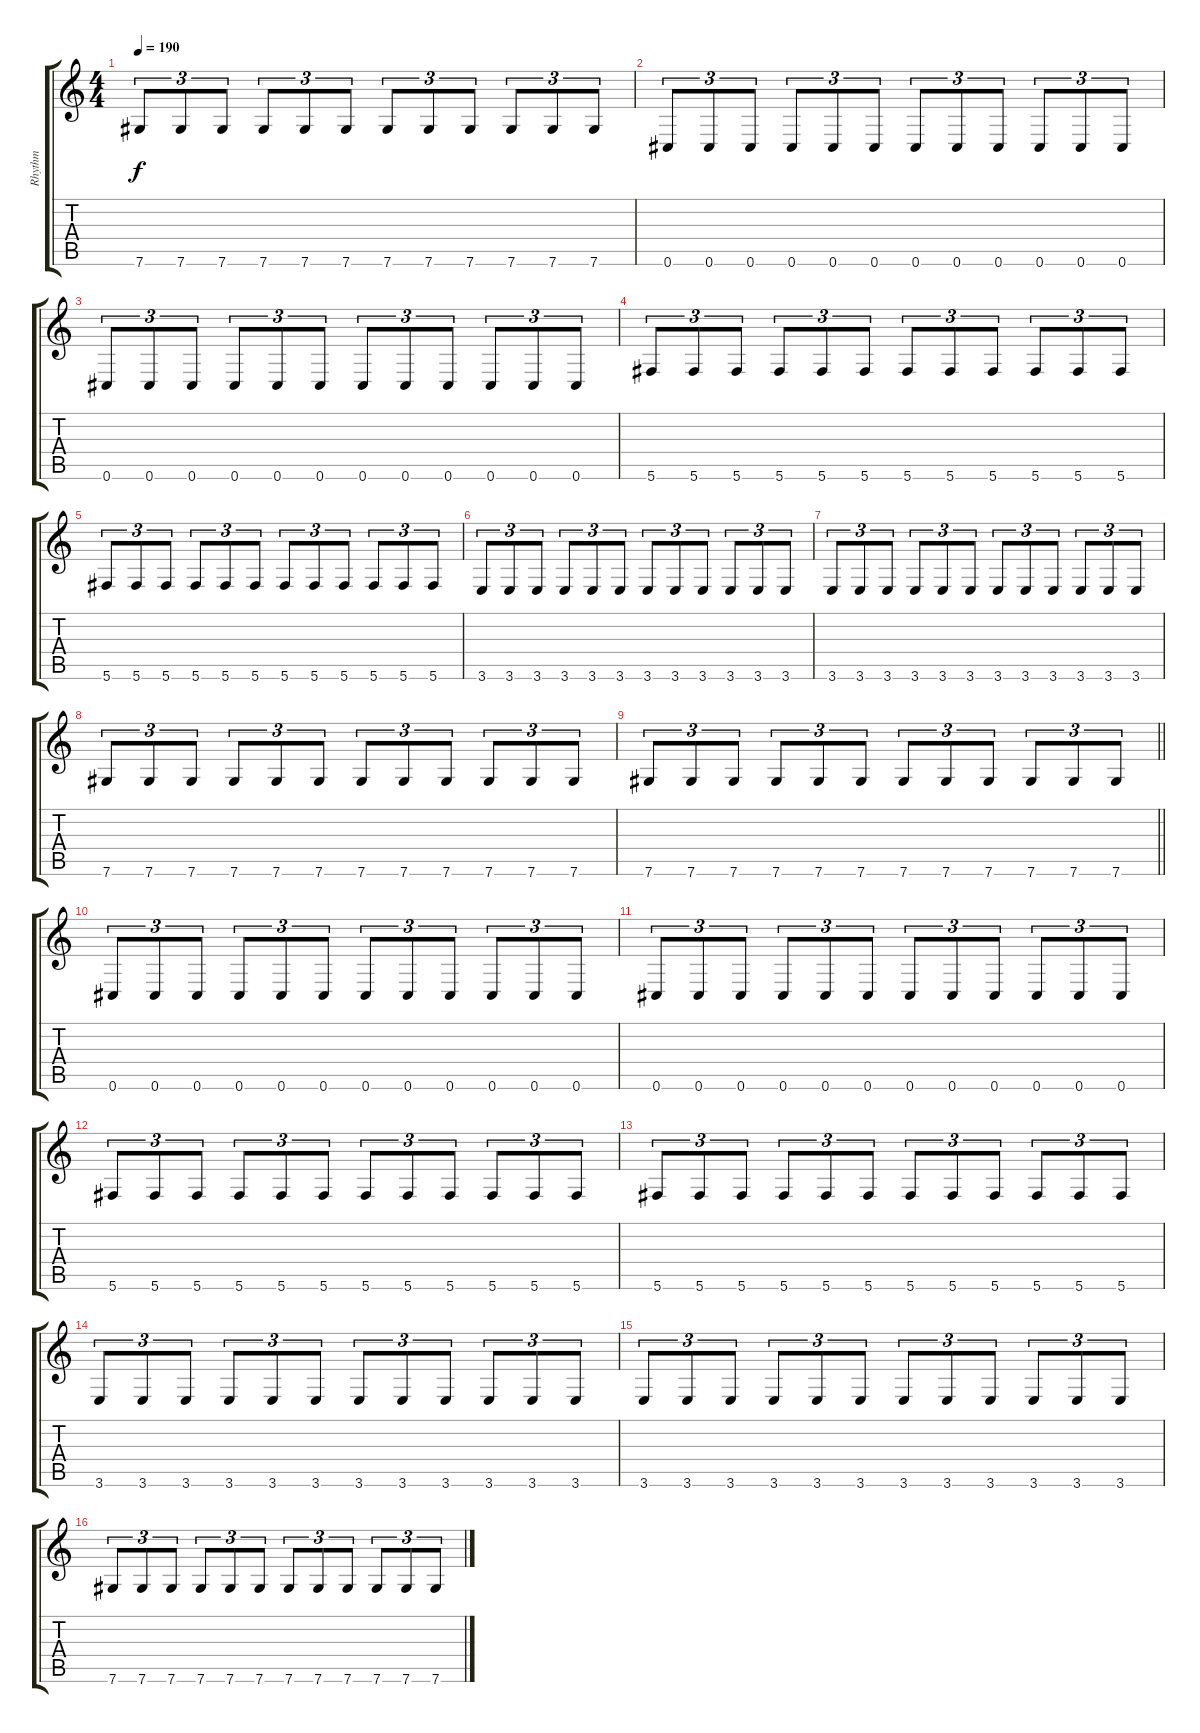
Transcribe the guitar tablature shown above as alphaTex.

\track ("Rhythm" "Rhythm") {instrument distortionguitar}
\staff {score tabs}
\tuning (Db4 Ab3 E3 B2 Gb2 Db2) {hide}
\ts (4 4)
\tempo 190
\clef g2
\ks c
7.6.8{tu (3 2) dy f} 7.6.8{tu (3 2)} 7.6.8{tu (3 2)} 7.6.8{tu (3 2)} 7.6.8{tu (3 2)} 7.6.8{tu (3 2)} 7.6.8{tu (3 2)} 7.6.8{tu (3 2)} 7.6.8{tu (3 2)} 7.6.8{tu (3 2)} 7.6.8{tu (3 2)} 7.6.8{tu (3 2)} |
0.6.8{tu (3 2)} 0.6.8{tu (3 2)} 0.6.8{tu (3 2)} 0.6.8{tu (3 2)} 0.6.8{tu (3 2)} 0.6.8{tu (3 2)} 0.6.8{tu (3 2)} 0.6.8{tu (3 2)} 0.6.8{tu (3 2)} 0.6.8{tu (3 2)} 0.6.8{tu (3 2)} 0.6.8{tu (3 2)} |
0.6.8{tu (3 2)} 0.6.8{tu (3 2)} 0.6.8{tu (3 2)} 0.6.8{tu (3 2)} 0.6.8{tu (3 2)} 0.6.8{tu (3 2)} 0.6.8{tu (3 2)} 0.6.8{tu (3 2)} 0.6.8{tu (3 2)} 0.6.8{tu (3 2)} 0.6.8{tu (3 2)} 0.6.8{tu (3 2)} |
5.6.8{tu (3 2)} 5.6.8{tu (3 2)} 5.6.8{tu (3 2)} 5.6.8{tu (3 2)} 5.6.8{tu (3 2)} 5.6.8{tu (3 2)} 5.6.8{tu (3 2)} 5.6.8{tu (3 2)} 5.6.8{tu (3 2)} 5.6.8{tu (3 2)} 5.6.8{tu (3 2)} 5.6.8{tu (3 2)} |
5.6.8{tu (3 2)} 5.6.8{tu (3 2)} 5.6.8{tu (3 2)} 5.6.8{tu (3 2)} 5.6.8{tu (3 2)} 5.6.8{tu (3 2)} 5.6.8{tu (3 2)} 5.6.8{tu (3 2)} 5.6.8{tu (3 2)} 5.6.8{tu (3 2)} 5.6.8{tu (3 2)} 5.6.8{tu (3 2)} |
3.6.8{tu (3 2)} 3.6.8{tu (3 2)} 3.6.8{tu (3 2)} 3.6.8{tu (3 2)} 3.6.8{tu (3 2)} 3.6.8{tu (3 2)} 3.6.8{tu (3 2)} 3.6.8{tu (3 2)} 3.6.8{tu (3 2)} 3.6.8{tu (3 2)} 3.6.8{tu (3 2)} 3.6.8{tu (3 2)} |
3.6.8{tu (3 2)} 3.6.8{tu (3 2)} 3.6.8{tu (3 2)} 3.6.8{tu (3 2)} 3.6.8{tu (3 2)} 3.6.8{tu (3 2)} 3.6.8{tu (3 2)} 3.6.8{tu (3 2)} 3.6.8{tu (3 2)} 3.6.8{tu (3 2)} 3.6.8{tu (3 2)} 3.6.8{tu (3 2)} |
7.6.8{tu (3 2)} 7.6.8{tu (3 2)} 7.6.8{tu (3 2)} 7.6.8{tu (3 2)} 7.6.8{tu (3 2)} 7.6.8{tu (3 2)} 7.6.8{tu (3 2)} 7.6.8{tu (3 2)} 7.6.8{tu (3 2)} 7.6.8{tu (3 2)} 7.6.8{tu (3 2)} 7.6.8{tu (3 2)} |
\barLineRight lightlight
7.6.8{tu (3 2)} 7.6.8{tu (3 2)} 7.6.8{tu (3 2)} 7.6.8{tu (3 2)} 7.6.8{tu (3 2)} 7.6.8{tu (3 2)} 7.6.8{tu (3 2)} 7.6.8{tu (3 2)} 7.6.8{tu (3 2)} 7.6.8{tu (3 2)} 7.6.8{tu (3 2)} 7.6.8{tu (3 2)} |
0.6.8{tu (3 2)} 0.6.8{tu (3 2)} 0.6.8{tu (3 2)} 0.6.8{tu (3 2)} 0.6.8{tu (3 2)} 0.6.8{tu (3 2)} 0.6.8{tu (3 2)} 0.6.8{tu (3 2)} 0.6.8{tu (3 2)} 0.6.8{tu (3 2)} 0.6.8{tu (3 2)} 0.6.8{tu (3 2)} |
0.6.8{tu (3 2)} 0.6.8{tu (3 2)} 0.6.8{tu (3 2)} 0.6.8{tu (3 2)} 0.6.8{tu (3 2)} 0.6.8{tu (3 2)} 0.6.8{tu (3 2)} 0.6.8{tu (3 2)} 0.6.8{tu (3 2)} 0.6.8{tu (3 2)} 0.6.8{tu (3 2)} 0.6.8{tu (3 2)} |
5.6.8{tu (3 2)} 5.6.8{tu (3 2)} 5.6.8{tu (3 2)} 5.6.8{tu (3 2)} 5.6.8{tu (3 2)} 5.6.8{tu (3 2)} 5.6.8{tu (3 2)} 5.6.8{tu (3 2)} 5.6.8{tu (3 2)} 5.6.8{tu (3 2)} 5.6.8{tu (3 2)} 5.6.8{tu (3 2)} |
5.6.8{tu (3 2)} 5.6.8{tu (3 2)} 5.6.8{tu (3 2)} 5.6.8{tu (3 2)} 5.6.8{tu (3 2)} 5.6.8{tu (3 2)} 5.6.8{tu (3 2)} 5.6.8{tu (3 2)} 5.6.8{tu (3 2)} 5.6.8{tu (3 2)} 5.6.8{tu (3 2)} 5.6.8{tu (3 2)} |
3.6.8{tu (3 2)} 3.6.8{tu (3 2)} 3.6.8{tu (3 2)} 3.6.8{tu (3 2)} 3.6.8{tu (3 2)} 3.6.8{tu (3 2)} 3.6.8{tu (3 2)} 3.6.8{tu (3 2)} 3.6.8{tu (3 2)} 3.6.8{tu (3 2)} 3.6.8{tu (3 2)} 3.6.8{tu (3 2)} |
3.6.8{tu (3 2)} 3.6.8{tu (3 2)} 3.6.8{tu (3 2)} 3.6.8{tu (3 2)} 3.6.8{tu (3 2)} 3.6.8{tu (3 2)} 3.6.8{tu (3 2)} 3.6.8{tu (3 2)} 3.6.8{tu (3 2)} 3.6.8{tu (3 2)} 3.6.8{tu (3 2)} 3.6.8{tu (3 2)} |
7.6.8{tu (3 2)} 7.6.8{tu (3 2)} 7.6.8{tu (3 2)} 7.6.8{tu (3 2)} 7.6.8{tu (3 2)} 7.6.8{tu (3 2)} 7.6.8{tu (3 2)} 7.6.8{tu (3 2)} 7.6.8{tu (3 2)} 7.6.8{tu (3 2)} 7.6.8{tu (3 2)} 7.6.8{tu (3 2)}
